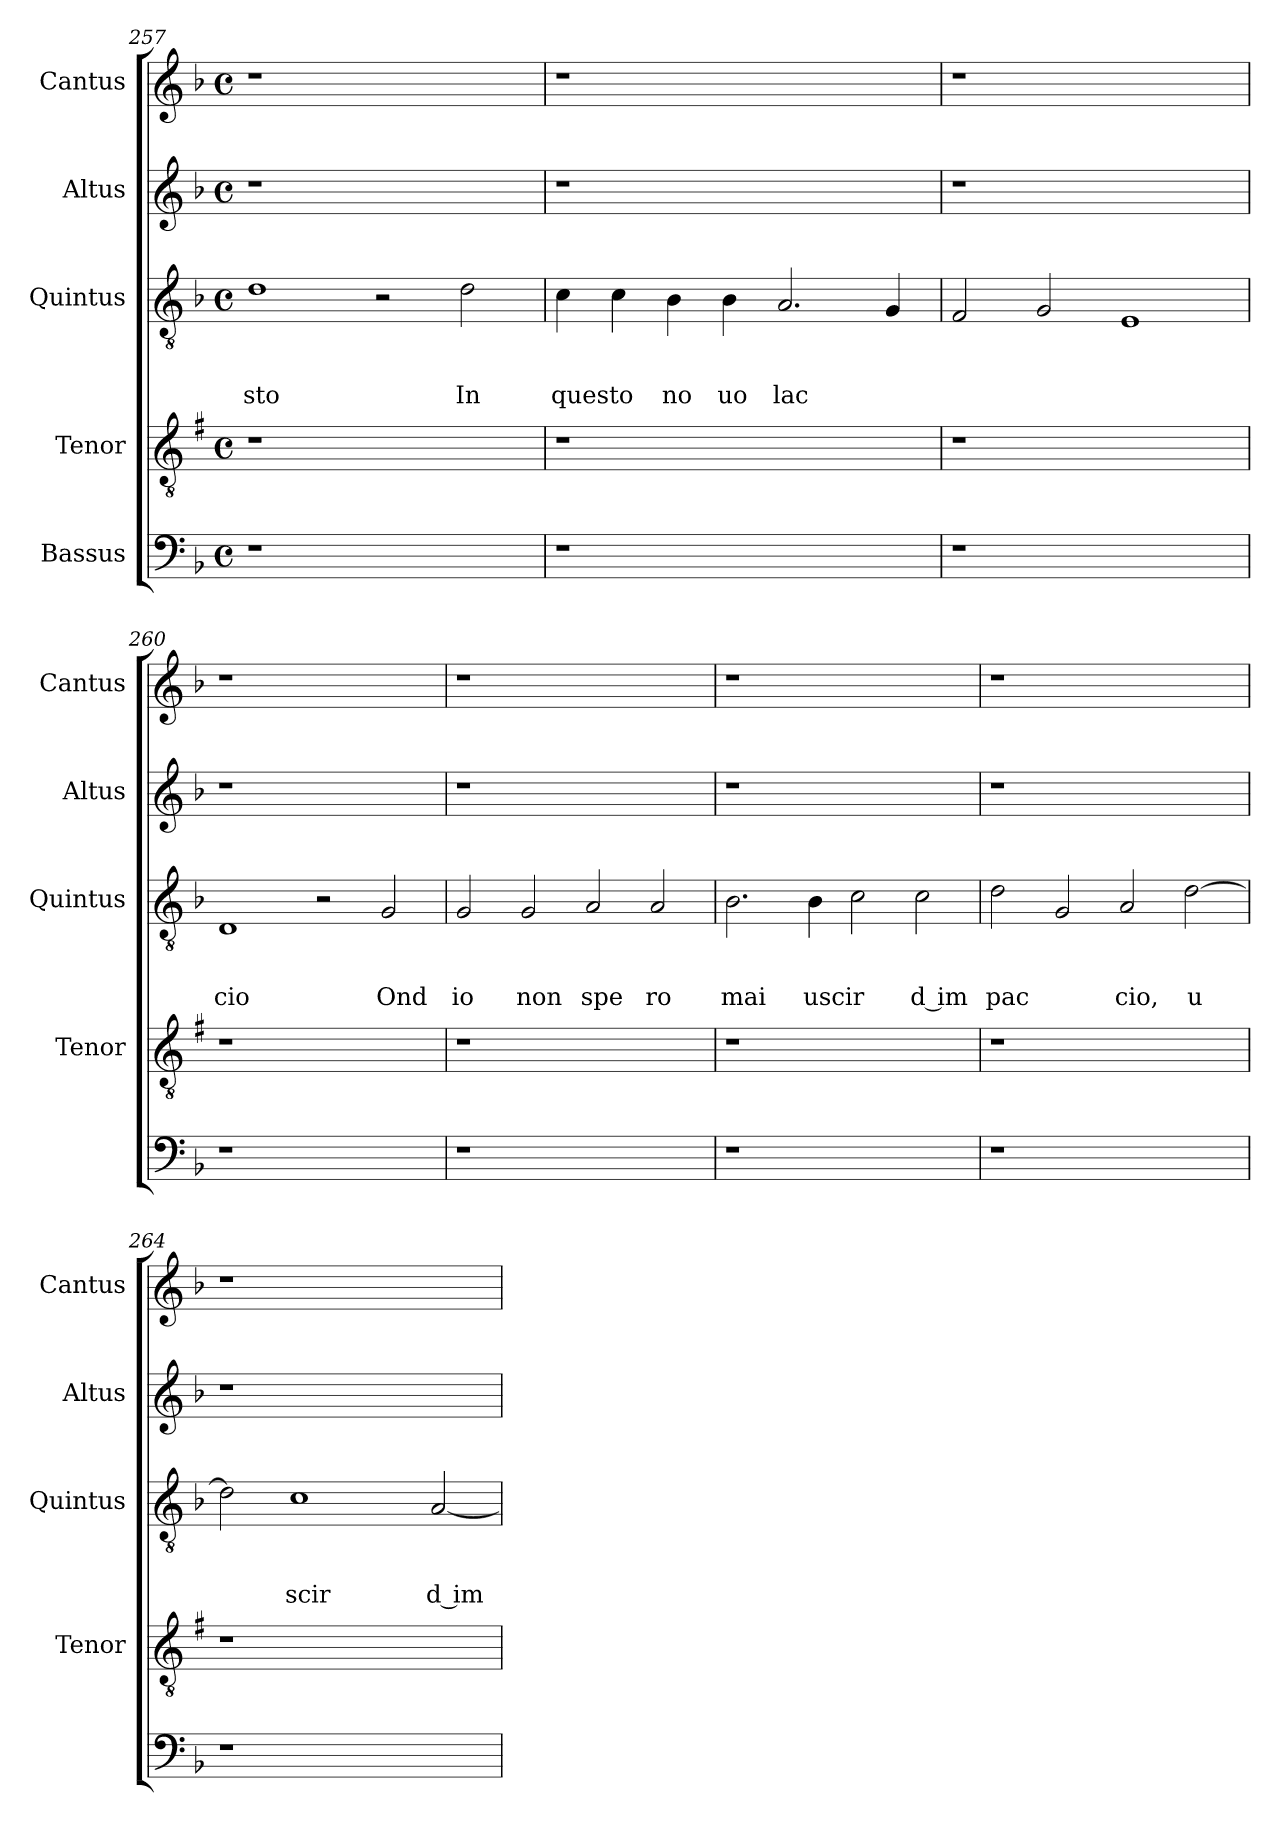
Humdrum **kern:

**kern	**kern	**kern	**text	**text	**text	**kern	**kern
*part5	*part4	*part3	*part3	*part3	*part3	*part2	*part1
*staff5	*staff4	*staff3	*staff3	*staff3	*staff3	*staff2	*staff1
*I"Bassus	*I"Tenor	*I"Quintus	*	*	*	*I"Altus	*I"Cantus
*	*I'Tenor	*I'Quintus	*	*	*	*I'Altus	*I'Cantus
*clefF4	*clefGv2	*clefGv2	*	*	*	*clefG2	*clefG2
*k[b-]	*k[f#]	*k[b-]	*	*	*	*k[b-]	*k[b-]
*F:	*G:	*F:	*	*	*	*F:	*F:
*M4/4	*M4/4	*M4/4	*	*	*	*M4/4	*M4/4
*met(c)	*met(c)	*met(c)	*	*	*	*met(c)	*met(c)
=257	=257	=257	=257	=257	=257	=257	=257
!	!	!	!	!	!LO:LY:b	!	!
1r	1r	1d	.	.	sto	1r	1r
1ryy	1ryy	2r	.	.	.	1ryy	1ryy
!	!	!	!	!	!LO:LY:b	!	!
.	.	2d\	.	.	In	.	.
=258	=258	=258	=258	=258	=258	=258	=258
!	!	!	!	!	!LO:LY:b	!	!
1r	1r	4c\	.	.	questo	1r	1r
.	.	4c\	.	.	.	.	.
!	!	!	!	!	!LO:LY:b	!	!
.	.	4B-\	.	.	no	.	.
!	!	!	!	!	!LO:LY:b	!	!
.	.	4B-\	.	.	uo	.	.
!	!	!	!	!	!LO:LY:b	!	!
1ryy	1ryy	2.A/	.	.	lac	1ryy	1ryy
.	.	4G/	.	.	.	.	.
=259	=259	=259	=259	=259	=259	=259	=259
1r	1r	2F/	.	.	.	1r	1r
.	.	2G/	.	.	.	.	.
1ryy	1ryy	1E	.	.	.	1ryy	1ryy
=260	=260	=260	=260	=260	=260	=260	=260
!	!	!	!	!	!LO:LY:b	!	!
1r	1r	1D	.	.	cio	1r	1r
1ryy	1ryy	2r	.	.	.	1ryy	1ryy
!	!	!	!	!	!LO:LY:b	!	!
.	.	2G/	.	.	Ond	.	.
=261	=261	=261	=261	=261	=261	=261	=261
!	!	!	!	!	!LO:LY:b	!	!
1r	1r	2G/	.	.	io	1r	1r
!	!	!	!	!	!LO:LY:b	!	!
.	.	2G/	.	.	non	.	.
!	!	!	!	!	!LO:LY:b	!	!
1ryy	1ryy	2A/	.	.	spe	1ryy	1ryy
!	!	!	!	!	!LO:LY:b	!	!
.	.	2A/	.	.	ro	.	.
!!LO:LB:g=z
=262	=262	=262	=262	=262	=262	=262	=262
!	!	!	!	!	!LO:LY:b	!	!
1r	1r	2.B-\	.	.	mai	1r	1r
!	!	!	!	!	!LO:LY:b	!	!
.	.	4B-\	.	.	uscir	.	.
1ryy	1ryy	2c\	.	.	.	1ryy	1ryy
!	!	!	!	!	!LO:LY:b:rj	!	!
.	.	2c\	.	.	d im	.	.
=263	=263	=263	=263	=263	=263	=263	=263
!	!	!	!	!	!LO:LY:b	!	!
1r	1r	2d\	.	.	pac	1r	1r
.	.	2G/	.	.	.	.	.
!	!	!	!	!	!LO:LY:b	!	!
1ryy	1ryy	2A/	.	.	cio,	1ryy	1ryy
!	!	!	!	!	!LO:LY:b	!	!
.	.	[>2d\	.	.	u	.	.
=264	=264	=264	=264	=264	=264	=264	=264
1r	1r	2d\]	.	.	.	1r	1r
!	!	!	!	!	!LO:LY:b	!	!
.	.	1c	.	.	scir	.	.
1ryy	1ryy	.	.	.	.	1ryy	1ryy
!	!	!	!	!	!LO:LY:b	!	!
.	.	[<2A/	.	.	d im	.	.
=	=	=	=	=	=	=	=
*-	*-	*-	*-	*-	*-	*-	*-
